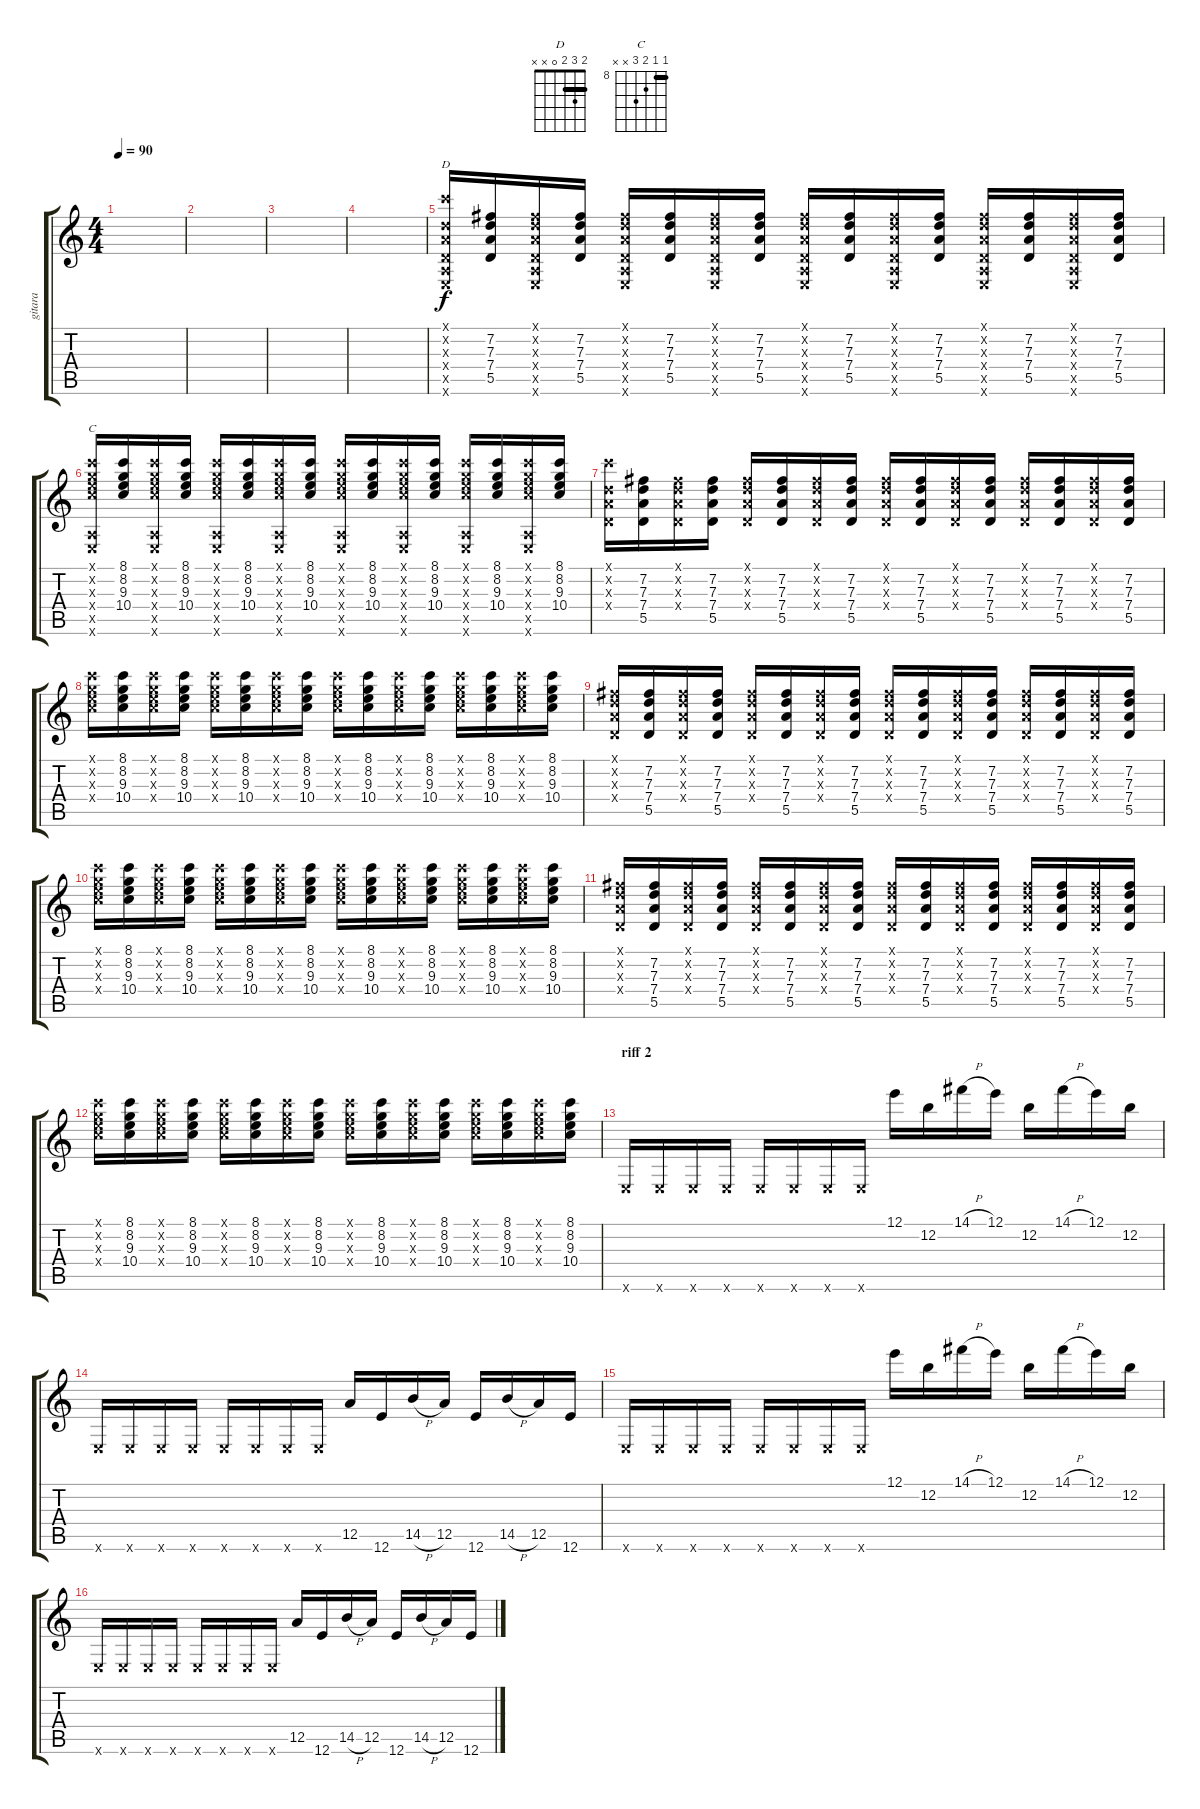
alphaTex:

\track ("gitara" "gitara") {instrument electricguitarclean}
\staff {score tabs}
\tuning (E4 B3 G3 D3 A2 E2) {hide}
\chord ("D" 2 3 2 0 x x) {barre 2}
\chord ("C" 8 8 9 10 x x) {firstfret 8 barre 8}
\ts (4 4)
\tempo 90
\clef g2
\ks c
|
|
|
|
(8.1{x} 3.2{x} 2.3{x} 0.4{x} 0.5{x} 0.6{x}).16{ch "D"} (7.2 7.3 7.4 5.5).16 (2.1{x} 3.2{x} 2.3{x} 0.4{x} 0.5{x} 0.6{x}).16 (7.2 7.3 7.4 5.5).16 (2.1{x} 3.2{x} 2.3{x} 0.4{x} 0.5{x} 0.6{x}).16 (7.2 7.3 7.4 5.5).16 (2.1{x} 3.2{x} 2.3{x} 0.4{x} 0.5{x} 0.6{x}).16 (7.2 7.3 7.4 5.5).16 (2.1{x} 3.2{x} 2.3{x} 0.4{x} 0.5{x} 0.6{x}).16 (7.2 7.3 7.4 5.5).16 (2.1{x} 3.2{x} 2.3{x} 0.4{x} 0.5{x} 0.6{x}).16 (7.2 7.3 7.4 5.5).16 (2.1{x} 3.2{x} 2.3{x} 0.4{x} 0.5{x} 0.6{x}).16 (7.2 7.3 7.4 5.5).16 (2.1{x} 3.2{x} 2.3{x} 0.4{x} 0.5{x} 0.6{x}).16 (7.2 7.3 7.4 5.5).16 |
(8.1{x} 8.2{x} 9.3{x} 10.4{x} 0.5{x} 0.6{x}).16{ch "C"} (8.1 8.2 9.3 10.4).16 (8.1{x} 8.2{x} 9.3{x} 10.4{x} 0.5{x} 0.6{x}).16 (8.1 8.2 9.3 10.4).16 (8.1{x} 8.2{x} 9.3{x} 10.4{x} 0.5{x} 0.6{x}).16 (8.1 8.2 9.3 10.4).16 (8.1{x} 8.2{x} 9.3{x} 10.4{x} 0.5{x} 0.6{x}).16 (8.1 8.2 9.3 10.4).16 (8.1{x} 8.2{x} 9.3{x} 10.4{x} 0.5{x} 0.6{x}).16 (8.1 8.2 9.3 10.4).16 (8.1{x} 8.2{x} 9.3{x} 10.4{x} 0.5{x} 0.6{x}).16 (8.1 8.2 9.3 10.4).16 (8.1{x} 8.2{x} 9.3{x} 10.4{x} 0.5{x} 0.6{x}).16 (8.1 8.2 9.3 10.4).16 (8.1{x} 8.2{x} 9.3{x} 10.4{x} 0.5{x} 0.6{x}).16 (8.1 8.2 9.3 10.4).16 |
(8.1{x} 3.2{x} 2.3{x} 0.4{x}).16 (7.2 7.3 7.4 5.5).16 (2.1{x} 3.2{x} 2.3{x} 0.4{x}).16 (7.2 7.3 7.4 5.5).16 (2.1{x} 3.2{x} 2.3{x} 0.4{x}).16 (7.2 7.3 7.4 5.5).16 (2.1{x} 3.2{x} 2.3{x} 0.4{x}).16 (7.2 7.3 7.4 5.5).16 (2.1{x} 3.2{x} 2.3{x} 0.4{x}).16 (7.2 7.3 7.4 5.5).16 (2.1{x} 3.2{x} 2.3{x} 0.4{x}).16 (7.2 7.3 7.4 5.5).16 (2.1{x} 3.2{x} 2.3{x} 0.4{x}).16 (7.2 7.3 7.4 5.5).16 (2.1{x} 3.2{x} 2.3{x} 0.4{x}).16 (7.2 7.3 7.4 5.5).16 |
(8.1{x} 8.2{x} 9.3{x} 10.4{x}).16 (8.1 8.2 9.3 10.4).16 (8.1{x} 8.2{x} 9.3{x} 10.4{x}).16 (8.1 8.2 9.3 10.4).16 (8.1{x} 8.2{x} 9.3{x} 10.4{x}).16 (8.1 8.2 9.3 10.4).16 (8.1{x} 8.2{x} 9.3{x} 10.4{x}).16 (8.1 8.2 9.3 10.4).16 (8.1{x} 8.2{x} 9.3{x} 10.4{x}).16 (8.1 8.2 9.3 10.4).16 (8.1{x} 8.2{x} 9.3{x} 10.4{x}).16 (8.1 8.2 9.3 10.4).16 (8.1{x} 8.2{x} 9.3{x} 10.4{x}).16 (8.1 8.2 9.3 10.4).16 (8.1{x} 8.2{x} 9.3{x} 10.4{x}).16 (8.1 8.2 9.3 10.4).16 |
(2.1{x} 3.2{x} 2.3{x} 0.4{x}).16 (7.2 7.3 7.4 5.5).16 (2.1{x} 3.2{x} 2.3{x} 0.4{x}).16 (7.2 7.3 7.4 5.5).16 (2.1{x} 3.2{x} 2.3{x} 0.4{x}).16 (7.2 7.3 7.4 5.5).16 (2.1{x} 3.2{x} 2.3{x} 0.4{x}).16 (7.2 7.3 7.4 5.5).16 (2.1{x} 3.2{x} 2.3{x} 0.4{x}).16 (7.2 7.3 7.4 5.5).16 (2.1{x} 3.2{x} 2.3{x} 0.4{x}).16 (7.2 7.3 7.4 5.5).16 (2.1{x} 3.2{x} 2.3{x} 0.4{x}).16 (7.2 7.3 7.4 5.5).16 (2.1{x} 3.2{x} 2.3{x} 0.4{x}).16 (7.2 7.3 7.4 5.5).16 |
(8.1{x} 8.2{x} 9.3{x} 10.4{x}).16 (8.1 8.2 9.3 10.4).16 (8.1{x} 8.2{x} 9.3{x} 10.4{x}).16 (8.1 8.2 9.3 10.4).16 (8.1{x} 8.2{x} 9.3{x} 10.4{x}).16 (8.1 8.2 9.3 10.4).16 (8.1{x} 8.2{x} 9.3{x} 10.4{x}).16 (8.1 8.2 9.3 10.4).16 (8.1{x} 8.2{x} 9.3{x} 10.4{x}).16 (8.1 8.2 9.3 10.4).16 (8.1{x} 8.2{x} 9.3{x} 10.4{x}).16 (8.1 8.2 9.3 10.4).16 (8.1{x} 8.2{x} 9.3{x} 10.4{x}).16 (8.1 8.2 9.3 10.4).16 (8.1{x} 8.2{x} 9.3{x} 10.4{x}).16 (8.1 8.2 9.3 10.4).16 |
(2.1{x} 3.2{x} 2.3{x} 0.4{x}).16 (7.2 7.3 7.4 5.5).16 (2.1{x} 3.2{x} 2.3{x} 0.4{x}).16 (7.2 7.3 7.4 5.5).16 (2.1{x} 3.2{x} 2.3{x} 0.4{x}).16 (7.2 7.3 7.4 5.5).16 (2.1{x} 3.2{x} 2.3{x} 0.4{x}).16 (7.2 7.3 7.4 5.5).16 (2.1{x} 3.2{x} 2.3{x} 0.4{x}).16 (7.2 7.3 7.4 5.5).16 (2.1{x} 3.2{x} 2.3{x} 0.4{x}).16 (7.2 7.3 7.4 5.5).16 (2.1{x} 3.2{x} 2.3{x} 0.4{x}).16 (7.2 7.3 7.4 5.5).16 (2.1{x} 3.2{x} 2.3{x} 0.4{x}).16 (7.2 7.3 7.4 5.5).16 |
(8.1{x} 8.2{x} 9.3{x} 10.4{x}).16 (8.1 8.2 9.3 10.4).16 (8.1{x} 8.2{x} 9.3{x} 10.4{x}).16 (8.1 8.2 9.3 10.4).16 (8.1{x} 8.2{x} 9.3{x} 10.4{x}).16 (8.1 8.2 9.3 10.4).16 (8.1{x} 8.2{x} 9.3{x} 10.4{x}).16 (8.1 8.2 9.3 10.4).16 (8.1{x} 8.2{x} 9.3{x} 10.4{x}).16 (8.1 8.2 9.3 10.4).16 (8.1{x} 8.2{x} 9.3{x} 10.4{x}).16 (8.1 8.2 9.3 10.4).16 (8.1{x} 8.2{x} 9.3{x} 10.4{x}).16 (8.1 8.2 9.3 10.4).16 (8.1{x} 8.2{x} 9.3{x} 10.4{x}).16 (8.1 8.2 9.3 10.4).16 |
\section ("" "riff 2")
0.6{x}.16 0.6{x}.16 0.6{x}.16 0.6{x}.16 0.6{x}.16 0.6{x}.16 0.6{x}.16 0.6{x}.16 12.1.16 12.2.16 14.1{h}.16 12.1.16 12.2.16 14.1{h}.16 12.1.16 12.2.16 |
0.6{x}.16 0.6{x}.16 0.6{x}.16 0.6{x}.16 0.6{x}.16 0.6{x}.16 0.6{x}.16 0.6{x}.16 12.5.16 12.6.16 14.5{h}.16 12.5.16 12.6.16 14.5{h}.16 12.5.16 12.6.16 |
0.6{x}.16 0.6{x}.16 0.6{x}.16 0.6{x}.16 0.6{x}.16 0.6{x}.16 0.6{x}.16 0.6{x}.16 12.1.16 12.2.16 14.1{h}.16 12.1.16 12.2.16 14.1{h}.16 12.1.16 12.2.16 |
0.6{x}.16 0.6{x}.16 0.6{x}.16 0.6{x}.16 0.6{x}.16 0.6{x}.16 0.6{x}.16 0.6{x}.16 12.5.16 12.6.16 14.5{h}.16 12.5.16 12.6.16 14.5{h}.16 12.5.16 12.6.16
